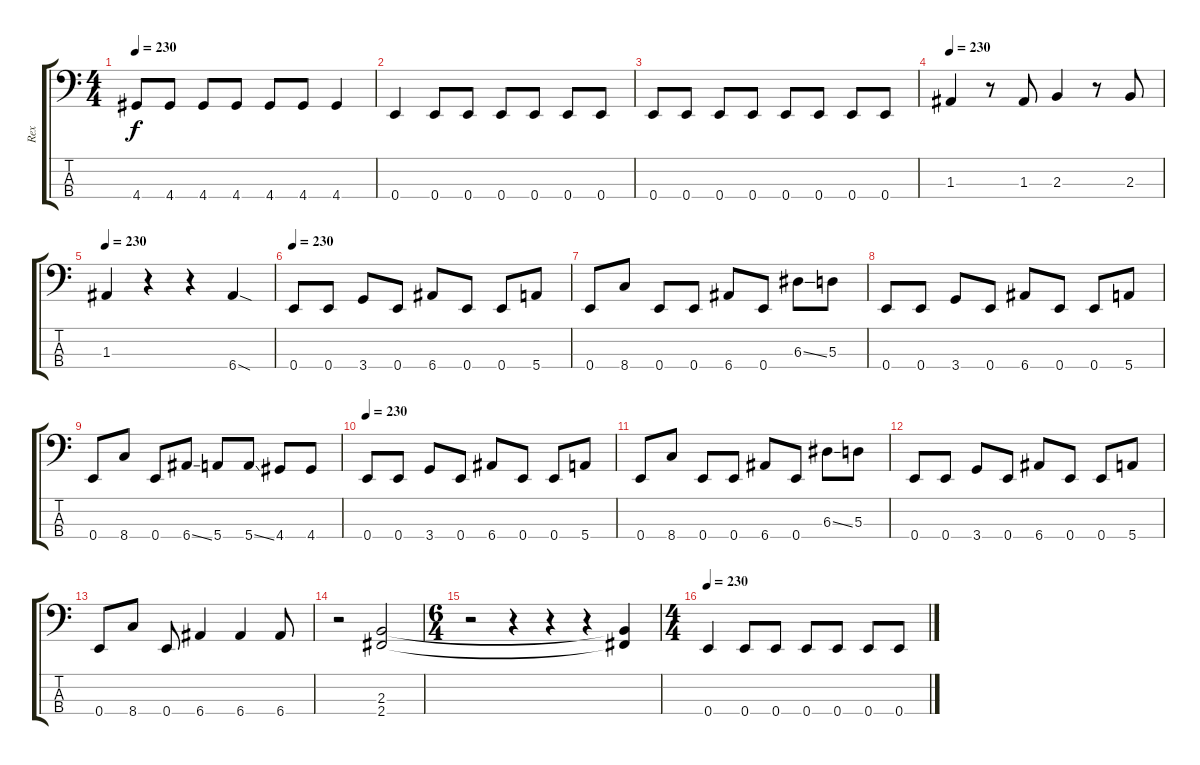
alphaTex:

\track ("Rex" "Rex") {instrument electricbassfinger}
\staff {score tabs}
\tuning (G2 D2 A1 E1) {hide}
\ts (4 4)
\tempo 230
\clef f4
\ks c
4.4.8{dy f} 4.4.8 4.4.8 4.4.8 4.4.8 4.4.8 4.4.4 |
0.4.4 0.4.8 0.4.8 0.4.8 0.4.8 0.4.8 0.4.8 |
0.4.8 0.4.8 0.4.8 0.4.8 0.4.8 0.4.8 0.4.8 0.4.8 |
\tempo 230
1.3.4 r.8 1.3.8 2.3.4 r.8 2.3.8 |
\tempo 230
1.3.4 r.4 r.4 6.4{sod}.4 |
\tempo 230
0.4.8 0.4.8 3.4.8 0.4.8 6.4.8 0.4.8 0.4.8 5.4.8 |
0.4.8 8.4.8 0.4.8 0.4.8 6.4.8 0.4.8 6.3{ss}.8 5.3.8 |
0.4.8 0.4.8 3.4.8 0.4.8 6.4.8 0.4.8 0.4.8 5.4.8 |
0.4.8 8.4.8 0.4.8 6.4{ss}.8 5.4.8 5.4{ss}.8 4.4.8 4.4.8 |
\tempo 230
0.4.8 0.4.8 3.4.8 0.4.8 6.4.8 0.4.8 0.4.8 5.4.8 |
0.4.8 8.4.8 0.4.8 0.4.8 6.4.8 0.4.8 6.3{ss}.8 5.3.8 |
0.4.8 0.4.8 3.4.8 0.4.8 6.4.8 0.4.8 0.4.8 5.4.8 |
0.4.8 8.4.8 0.4.8 6.4.4 6.4.4 6.4.8 |
r.2 (2.3 2.4).2 |
\ts (6 4)
r.2 r.4 r.4 r.4 (2.3{t} 2.4{t}).4 |
\ts (4 4)
\tempo 230
0.4.4 0.4.8 0.4.8 0.4.8 0.4.8 0.4.8 0.4.8
